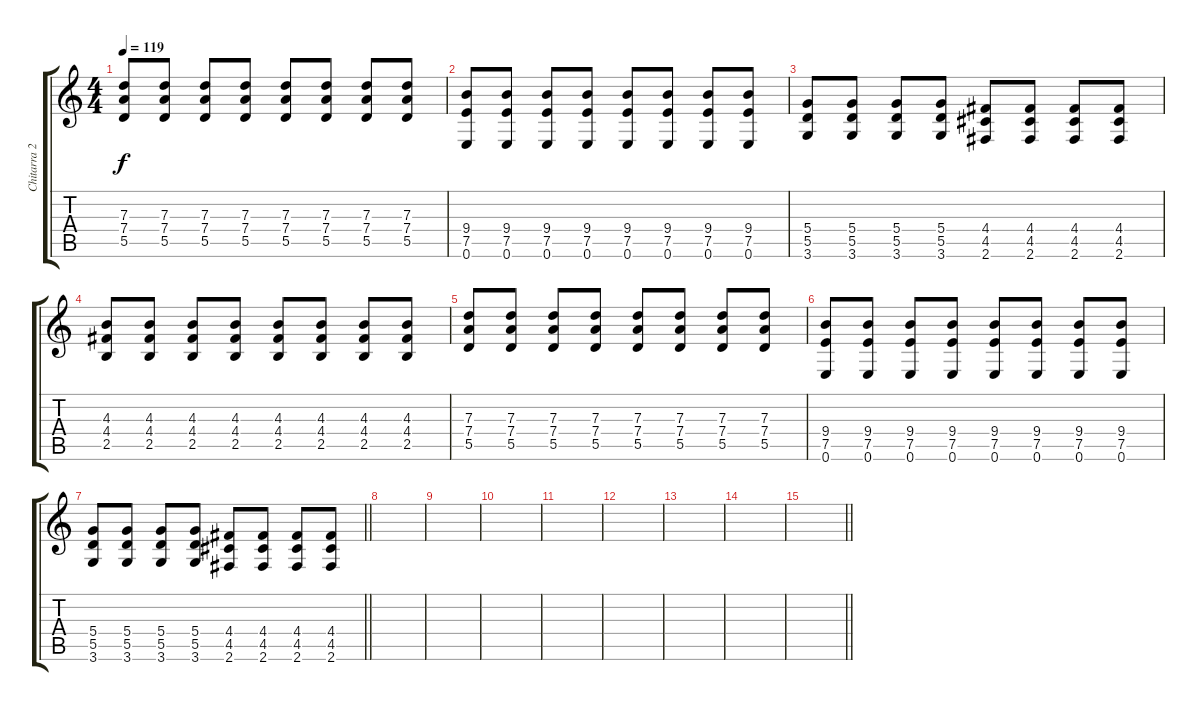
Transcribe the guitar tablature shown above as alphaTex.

\track ("Chitarra 2" "Chitarra 2") {instrument distortionguitar}
\staff {score tabs}
\tuning (E4 B3 G3 D3 A2 E2) {hide}
\ts (4 4)
\tempo 119
\clef g2
\ks c
(7.3 7.4 5.5).8{dy f} (7.3 7.4 5.5).8 (7.3 7.4 5.5).8 (7.3 7.4 5.5).8 (7.3 7.4 5.5).8 (7.3 7.4 5.5).8 (7.3 7.4 5.5).8 (7.3 7.4 5.5).8 |
(9.4 7.5 0.6).8 (9.4 7.5 0.6).8 (9.4 7.5 0.6).8 (9.4 7.5 0.6).8 (9.4 7.5 0.6).8 (9.4 7.5 0.6).8 (9.4 7.5 0.6).8 (9.4 7.5 0.6).8 |
(5.4 5.5 3.6).8 (5.4 5.5 3.6).8 (5.4 5.5 3.6).8 (5.4 5.5 3.6).8 (4.4 4.5 2.6).8 (4.4 4.5 2.6).8 (4.4 4.5 2.6).8 (4.4 4.5 2.6).8 |
(4.3 4.4 2.5).8 (4.3 4.4 2.5).8 (4.3 4.4 2.5).8 (4.3 4.4 2.5).8 (4.3 4.4 2.5).8 (4.3 4.4 2.5).8 (4.3 4.4 2.5).8 (4.3 4.4 2.5).8 |
(7.3 7.4 5.5).8 (7.3 7.4 5.5).8 (7.3 7.4 5.5).8 (7.3 7.4 5.5).8 (7.3 7.4 5.5).8 (7.3 7.4 5.5).8 (7.3 7.4 5.5).8 (7.3 7.4 5.5).8 |
(9.4 7.5 0.6).8 (9.4 7.5 0.6).8 (9.4 7.5 0.6).8 (9.4 7.5 0.6).8 (9.4 7.5 0.6).8 (9.4 7.5 0.6).8 (9.4 7.5 0.6).8 (9.4 7.5 0.6).8 |
\barLineRight lightlight
(5.4 5.5 3.6).8 (5.4 5.5 3.6).8 (5.4 5.5 3.6).8 (5.4 5.5 3.6).8 (4.4 4.5 2.6).8 (4.4 4.5 2.6).8 (4.4 4.5 2.6).8 (4.4 4.5 2.6).8 |
|
|
|
|
|
|
|
\barLineRight lightlight
